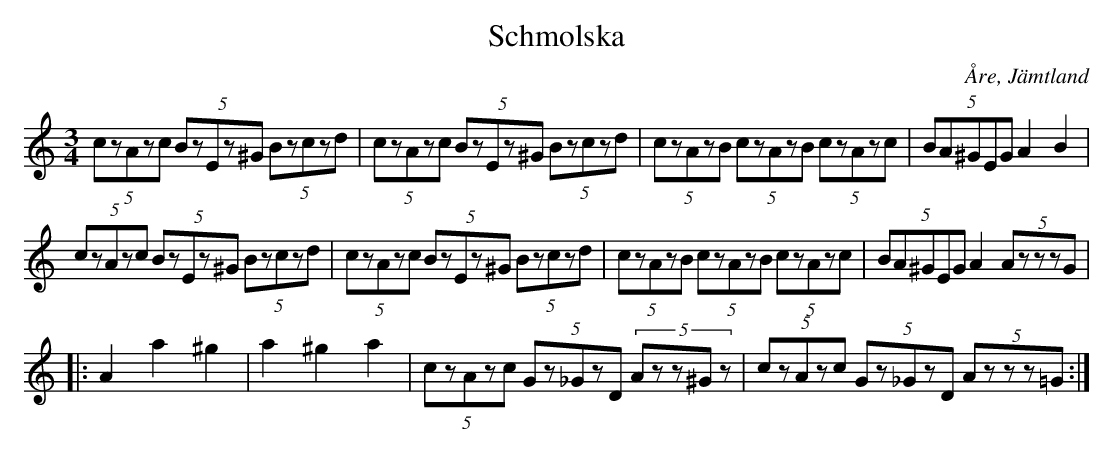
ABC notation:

X:1
T:Schmolska
O:Åre, Jämtland
M:3/4
L:1/8
K:Am
(5:2 czAzc (5:2Bz-Ez^G (5:2Bzczd| (5:2 czAzc (5:2Bz-Ez^G (5:2Bzczd|(5:2czAzB (5:2czAzB (5:2czAzc| (5:2BA^GEG  A2 B2|
 (5:2 czAzc (5:2Bz-Ez^G (5:2Bzczd| (5:2 czAzc (5:2Bz-Ez^G (5:2Bzczd|(5:2czAzB (5:2czAzB (5:2czAzc| (5:2BA^GEG  A2 (5:2 AzzzG|
|:A2 a2 ^g2|a2 ^g2 a2| (5:2 czAzc (5:2Gz_GzD (5:2Azz^Gz | (5:2 czAzc (5:2Gz_GzD (5:2 Azzz=G:|]
